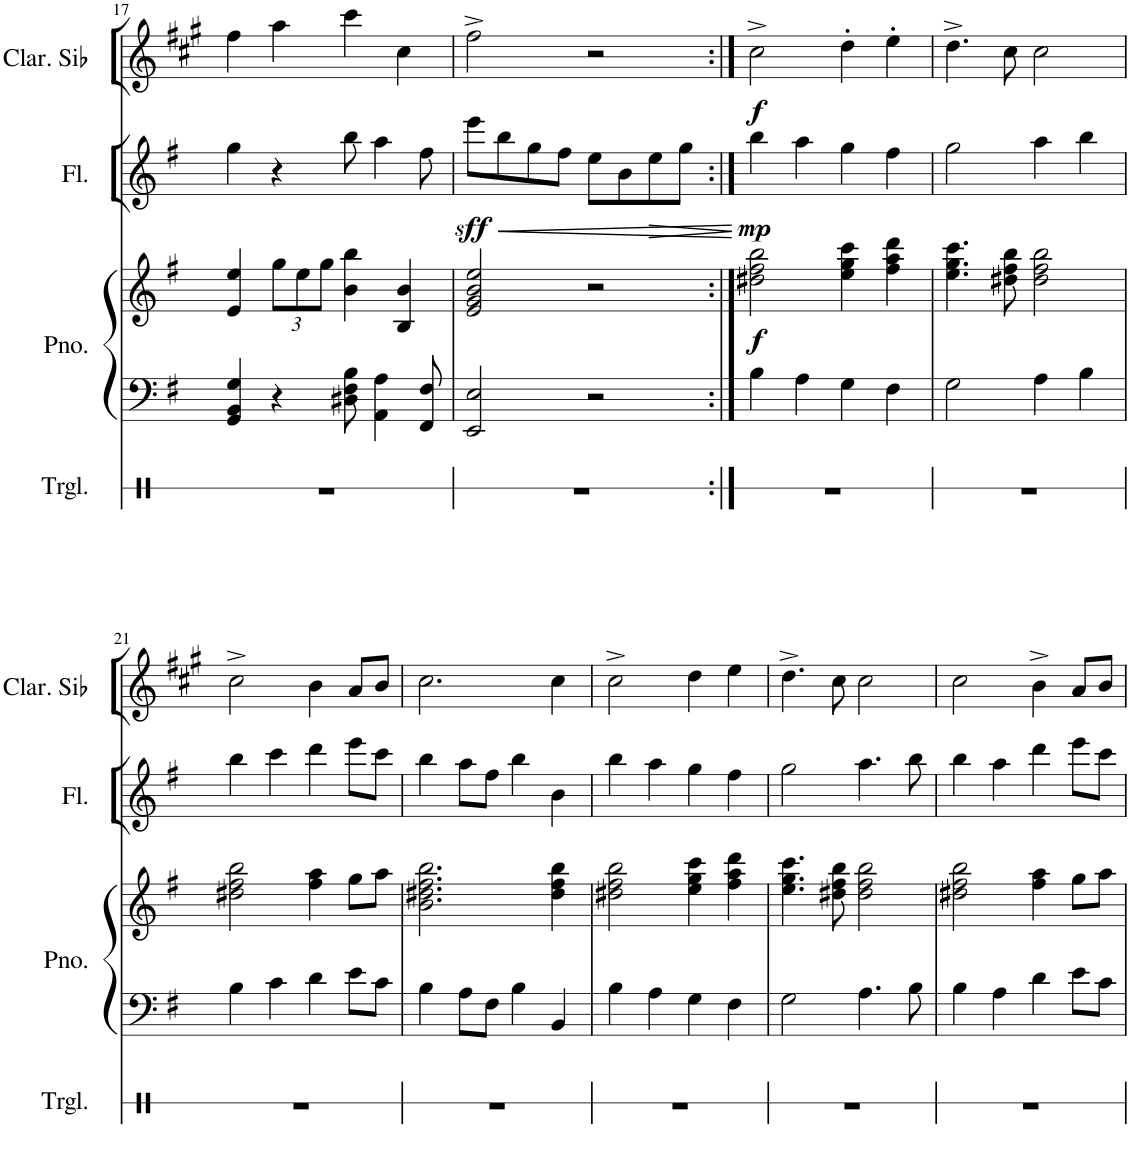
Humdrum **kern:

**kern	**kern	**kern	**dynam	**kern	**dynam	**kern	**dynam
*part4	*part3	*part3	*part3	*part2	*part2	*part1	*part1
*staff5	*staff4	*staff3	*staff3/4	*staff2	*staff2	*staff1	*staff1
*I"Triangle	*I"Piano	*	*	*I"Flûte	*	*I"Clarinette en Sib	*
*I'Trgl.	*I'Pno.	*	*	*I'Fl.	*	*I'Clar. Sib	*
!!LO:PB:g=z
*clefX	*clefF4	*clefG2	*	*clefG2	*	*clefG2	*
*	*	*	*	*	*	*Trd1c2	*
*k[]	*k[f#]	*k[f#]	*	*k[f#]	*	*k[f#c#g#]	*
*M4/4	*M4/4	*M4/4	*	*M4/4	*	*M4/4	*
=17	=17	=17	=17	=17	=17	=17	=17
1r	4GG/ 4BB/ 4G/	4e/ 4ee/	.	4gg\	.	4ff#\	.
*	*	*Xbrackettup	*	*	*	*	*
.	4r	12gg\L	.	4r	.	4aa\	.
.	.	12ee\	.	.	.	.	.
.	.	12gg\J	.	.	.	.	.
.	8D#X\ 8F#\ 8B\	4b\ 4bb\	.	8bb\	.	4ccc#\	.
.	4AA\ 4A\	.	.	4aa\	.	.	.
.	.	4B/ 4b/	.	.	.	4cc#\	.
.	8FF#/ 8F#/	.	.	8ff#\	.	.	.
=18	=18	=18	=18	=18	=18	=18	=18
!	!	!	!	!	!LO:HP:b	!	!
!	!	!	!	!	!LO:DY:n=1:b	!	!
1r	2EE/ 2E/	2e/ 2g/ 2b/ 2ee/	.	8eee\L	< other-dynamics	2ff#^\	.
.	.	.	.	8bb\	.	.	.
.	.	.	.	8gg\	.	.	.
.	.	.	.	8ff#\J	.	.	.
.	2r	2r	.	8ee\L	.	2r	.
.	.	.	.	8b\	.	.	.
!	!	!	!	!	!LO:HP:b	!	!
.	.	.	.	8ee\	>	.	.
.	.	.	.	8gg\J	.	.	.
.	.	.	.	.	[ ]	.	.
=19:|!	=19:|!	=19:|!	=19:|!	=19:|!	=19:|!	=19:|!	=19:|!
!	!	!	!LO:DY:b	!	!LO:DY:b	!	!LO:DY:b
1r	4B\	2dd#X\ 2ff#\ 2bb\	f	4bb\	mp	2cc#^\	f
.	4A\	.	.	4aa\	.	.	.
.	4G\	4ee\ 4gg\ 4ccc\	.	4gg\	.	4dd'\	.
.	4F#\	4ff#\ 4aa\ 4ddd\	.	4ff#\	.	4ee'\	.
=20	=20	=20	=20	=20	=20	=20	=20
1r	2G\	4.ee\ 4.gg\ 4.ccc\	.	2gg\	.	4.dd^\	.
.	.	8dd#X\ 8ff#\ 8bb\	.	.	.	8cc#\	.
.	4A\	2dd#\ 2ff#\ 2bb\	.	4aa\	.	2cc#\	.
.	4B\	.	.	4bb\	.	.	.
!!LO:LB:g=z
=21	=21	=21	=21	=21	=21	=21	=21
1r	4B\	2dd#X\ 2ff#\ 2bb\	.	4bb\	.	2cc#^\	.
.	4c\	.	.	4ccc\	.	.	.
.	4d\	4ff#\ 4aa\	.	4ddd\	.	4b\	.
.	8e\L	8gg\L	.	8eee\L	.	8a/L	.
.	8c\J	8aa\J	.	8ccc\J	.	8b/J	.
=22	=22	=22	=22	=22	=22	=22	=22
1r	4B\	2.b\ 2.dd#X\ 2.ff#\ 2.bb\	.	4bb\	.	2.cc#\	.
.	8A\L	.	.	8aa\L	.	.	.
.	8F#\J	.	.	8ff#\J	.	.	.
.	4B\	.	.	4bb\	.	.	.
.	4BB/	4dd#\ 4ff#\ 4bb\	.	4b\	.	4cc#\	.
=23	=23	=23	=23	=23	=23	=23	=23
1r	4B\	2dd#X\ 2ff#\ 2bb\	.	4bb\	.	2cc#^\	.
.	4A\	.	.	4aa\	.	.	.
.	4G\	4ee\ 4gg\ 4ccc\	.	4gg\	.	4dd\	.
.	4F#\	4ff#\ 4aa\ 4ddd\	.	4ff#\	.	4ee\	.
=24	=24	=24	=24	=24	=24	=24	=24
1r	2G\	4.ee\ 4.gg\ 4.ccc\	.	2gg\	.	4.dd^\	.
.	.	8dd#X\ 8ff#\ 8bb\	.	.	.	8cc#\	.
.	4.A\	2dd#\ 2ff#\ 2bb\	.	4.aa\	.	2cc#\	.
.	8B\	.	.	8bb\	.	.	.
=25	=25	=25	=25	=25	=25	=25	=25
1r	4B\	2dd#X\ 2ff#\ 2bb\	.	4bb\	.	2cc#\	.
.	4A\	.	.	4aa\	.	.	.
.	4d\	4ff#\ 4aa\	.	4ddd\	.	4b^\	.
.	8e\L	8gg\L	.	8eee\L	.	8a/L	.
.	8c\J	8aa\J	.	8ccc\J	.	8b/J	.
=	=	=	=	=	=	=	=
*-	*-	*-	*-	*-	*-	*-	*-
